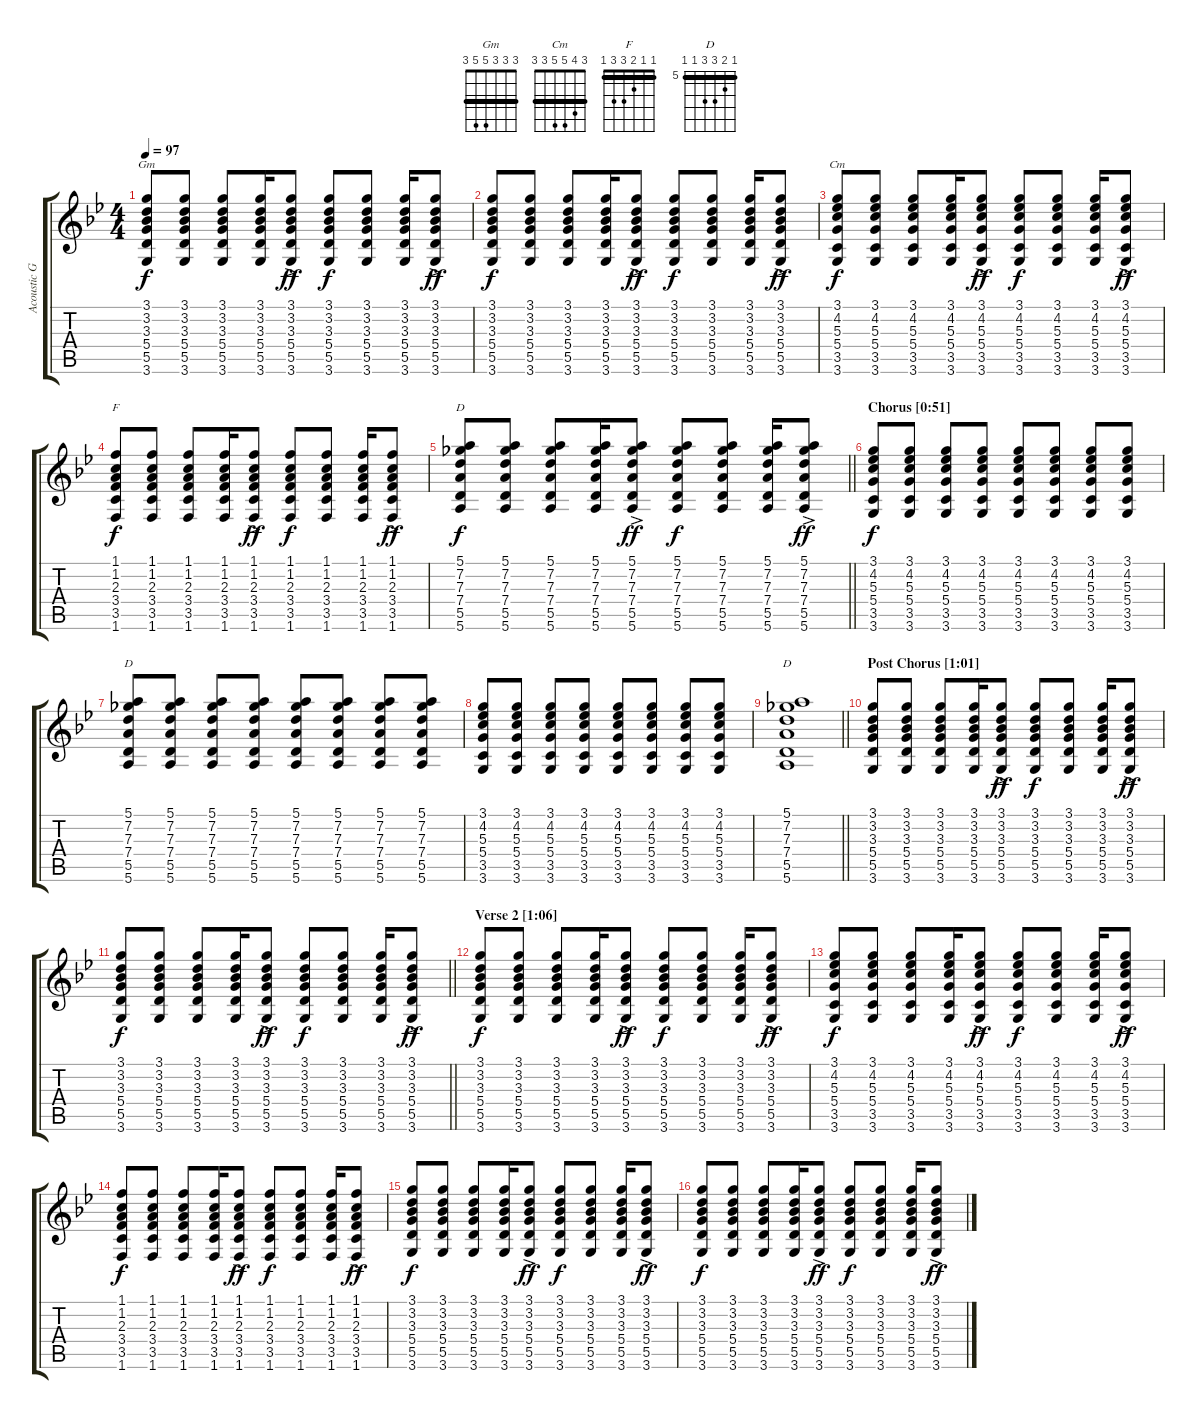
\track ("Acoustic Guitar" "Acoustic G") {instrument acousticguitarsteel}
\staff {score tabs}
\tuning (E4 B3 G3 D3 A2 E2) {hide}
\chord ("Gm" 3 3 3 5 5 3) {barre 3}
\chord ("Cm" 3 4 5 5 3 3) {barre 3}
\chord ("F" 1 1 2 3 3 1) {barre 1}
\chord ("D" 3 3 3 5 5 3) {barre 3}
\chord ("D" 3 4 5 5 3 3) {barre 3}
\chord ("D" 5 6 7 7 5 5) {firstfret 5 barre 5}
\ts (4 4)
\tempo 97
\clef g2
\ks gminor
(3.1 3.2 3.3 5.4 5.5 3.6).8{ch "Gm" dy f} (3.1 3.2 3.3 5.4 5.5 3.6).8 (3.1 3.2 3.3 5.4 5.5 3.6).8 (3.1 3.2 3.3 5.4 5.5 3.6).16 (3.1{ac} 3.2{ac} 3.3{ac} 5.4{ac} 5.5{ac} 3.6{ac}).8{dy ff} (3.1 3.2 3.3 5.4 5.5 3.6).8{dy f} (3.1 3.2 3.3 5.4 5.5 3.6).8 (3.1 3.2 3.3 5.4 5.5 3.6).16 (3.1{ac} 3.2{ac} 3.3{ac} 5.4{ac} 5.5{ac} 3.6{ac}).8{dy ff} |
(3.1 3.2 3.3 5.4 5.5 3.6).8{dy f} (3.1 3.2 3.3 5.4 5.5 3.6).8 (3.1 3.2 3.3 5.4 5.5 3.6).8 (3.1 3.2 3.3 5.4 5.5 3.6).16 (3.1{ac} 3.2{ac} 3.3{ac} 5.4{ac} 5.5{ac} 3.6{ac}).8{dy ff} (3.1 3.2 3.3 5.4 5.5 3.6).8{dy f} (3.1 3.2 3.3 5.4 5.5 3.6).8 (3.1 3.2 3.3 5.4 5.5 3.6).16 (3.1{ac} 3.2{ac} 3.3{ac} 5.4{ac} 5.5{ac} 3.6{ac}).8{dy ff} |
(3.1 4.2 5.3 5.4 3.5 3.6).8{ch "Cm" dy f} (3.1 4.2 5.3 5.4 3.5 3.6).8 (3.1 4.2 5.3 5.4 3.5 3.6).8 (3.1 4.2 5.3 5.4 3.5 3.6).16 (3.1{ac} 4.2{ac} 5.3{ac} 5.4{ac} 3.5{ac} 3.6{ac}).8{dy ff} (3.1 4.2 5.3 5.4 3.5 3.6).8{dy f} (3.1 4.2 5.3 5.4 3.5 3.6).8 (3.1 4.2 5.3 5.4 3.5 3.6).16 (3.1{ac} 4.2{ac} 5.3{ac} 5.4{ac} 3.5{ac} 3.6{ac}).8{dy ff} |
(1.1 1.2 2.3 3.4 3.5 1.6).8{ch "F" dy f} (1.1 1.2 2.3 3.4 3.5 1.6).8 (1.1 1.2 2.3 3.4 3.5 1.6).8 (1.1 1.2 2.3 3.4 3.5 1.6).16 (1.1{ac} 1.2{ac} 2.3{ac} 3.4{ac} 3.5{ac} 1.6{ac}).8{dy ff} (1.1 1.2 2.3 3.4 3.5 1.6).8{dy f} (1.1 1.2 2.3 3.4 3.5 1.6).8 (1.1 1.2 2.3 3.4 3.5 1.6).16 (1.1{ac} 1.2{ac} 2.3{ac} 3.4{ac} 3.5{ac} 1.6{ac}).8{dy ff} |
\barLineRight lightlight
(5.1 7.2 7.3 7.4 5.5 5.6).8{ch "D" dy f} (5.1 7.2 7.3 7.4 5.5 5.6).8 (5.1 7.2 7.3 7.4 5.5 5.6).8 (5.1 7.2 7.3 7.4 5.5 5.6).16 (5.1{ac} 7.2{ac} 7.3{ac} 7.4{ac} 5.5{ac} 5.6{ac}).8{dy ff} (5.1 7.2 7.3 7.4 5.5 5.6).8{dy f} (5.1 7.2 7.3 7.4 5.5 5.6).8 (5.1 7.2 7.3 7.4 5.5 5.6).16 (5.1{ac} 7.2{ac} 7.3{ac} 7.4{ac} 5.5{ac} 5.6{ac}).8{dy ff} |
\section ("" "Chorus [0:51]")
(3.1 4.2 5.3 5.4 3.5 3.6).8{dy f} (3.1 4.2 5.3 5.4 3.5 3.6).8 (3.1 4.2 5.3 5.4 3.5 3.6).8 (3.1 4.2 5.3 5.4 3.5 3.6).8 (3.1 4.2 5.3 5.4 3.5 3.6).8 (3.1 4.2 5.3 5.4 3.5 3.6).8 (3.1 4.2 5.3 5.4 3.5 3.6).8 (3.1 4.2 5.3 5.4 3.5 3.6).8 |
(5.1 7.2 7.3 7.4 5.5 5.6).8{ch "D"} (5.1 7.2 7.3 7.4 5.5 5.6).8 (5.1 7.2 7.3 7.4 5.5 5.6).8 (5.1 7.2 7.3 7.4 5.5 5.6).8 (5.1 7.2 7.3 7.4 5.5 5.6).8 (5.1 7.2 7.3 7.4 5.5 5.6).8 (5.1 7.2 7.3 7.4 5.5 5.6).8 (5.1 7.2 7.3 7.4 5.5 5.6).8 |
(3.1 4.2 5.3 5.4 3.5 3.6).8 (3.1 4.2 5.3 5.4 3.5 3.6).8 (3.1 4.2 5.3 5.4 3.5 3.6).8 (3.1 4.2 5.3 5.4 3.5 3.6).8 (3.1 4.2 5.3 5.4 3.5 3.6).8 (3.1 4.2 5.3 5.4 3.5 3.6).8 (3.1 4.2 5.3 5.4 3.5 3.6).8 (3.1 4.2 5.3 5.4 3.5 3.6).8 |
\barLineRight lightlight
(5.1 7.2 7.3 7.4 5.5 5.6).1{ch "D"} |
\section ("" "Post Chorus [1:01]")
(3.1 3.2 3.3 5.4 5.5 3.6).8 (3.1 3.2 3.3 5.4 5.5 3.6).8 (3.1 3.2 3.3 5.4 5.5 3.6).8 (3.1 3.2 3.3 5.4 5.5 3.6).16 (3.1{ac} 3.2{ac} 3.3{ac} 5.4{ac} 5.5{ac} 3.6{ac}).8{dy ff} (3.1 3.2 3.3 5.4 5.5 3.6).8{dy f} (3.1 3.2 3.3 5.4 5.5 3.6).8 (3.1 3.2 3.3 5.4 5.5 3.6).16 (3.1{ac} 3.2{ac} 3.3{ac} 5.4{ac} 5.5{ac} 3.6{ac}).8{dy ff} |
\barLineRight lightlight
(3.1 3.2 3.3 5.4 5.5 3.6).8{dy f} (3.1 3.2 3.3 5.4 5.5 3.6).8 (3.1 3.2 3.3 5.4 5.5 3.6).8 (3.1 3.2 3.3 5.4 5.5 3.6).16 (3.1{ac} 3.2{ac} 3.3{ac} 5.4{ac} 5.5{ac} 3.6{ac}).8{dy ff} (3.1 3.2 3.3 5.4 5.5 3.6).8{dy f} (3.1 3.2 3.3 5.4 5.5 3.6).8 (3.1 3.2 3.3 5.4 5.5 3.6).16 (3.1{ac} 3.2{ac} 3.3{ac} 5.4{ac} 5.5{ac} 3.6{ac}).8{dy ff} |
\section ("" "Verse 2 [1:06]")
(3.1 3.2 3.3 5.4 5.5 3.6).8{dy f} (3.1 3.2 3.3 5.4 5.5 3.6).8 (3.1 3.2 3.3 5.4 5.5 3.6).8 (3.1 3.2 3.3 5.4 5.5 3.6).16 (3.1{ac} 3.2{ac} 3.3{ac} 5.4{ac} 5.5{ac} 3.6{ac}).8{dy ff} (3.1 3.2 3.3 5.4 5.5 3.6).8{dy f} (3.1 3.2 3.3 5.4 5.5 3.6).8 (3.1 3.2 3.3 5.4 5.5 3.6).16 (3.1{ac} 3.2{ac} 3.3{ac} 5.4{ac} 5.5{ac} 3.6{ac}).8{dy ff} |
(3.1 4.2 5.3 5.4 3.5 3.6).8{dy f} (3.1 4.2 5.3 5.4 3.5 3.6).8 (3.1 4.2 5.3 5.4 3.5 3.6).8 (3.1 4.2 5.3 5.4 3.5 3.6).16 (3.1{ac} 4.2{ac} 5.3{ac} 5.4{ac} 3.5{ac} 3.6{ac}).8{dy ff} (3.1 4.2 5.3 5.4 3.5 3.6).8{dy f} (3.1 4.2 5.3 5.4 3.5 3.6).8 (3.1 4.2 5.3 5.4 3.5 3.6).16 (3.1{ac} 4.2{ac} 5.3{ac} 5.4{ac} 3.5{ac} 3.6{ac}).8{dy ff} |
(1.1 1.2 2.3 3.4 3.5 1.6).8{dy f} (1.1 1.2 2.3 3.4 3.5 1.6).8 (1.1 1.2 2.3 3.4 3.5 1.6).8 (1.1 1.2 2.3 3.4 3.5 1.6).16 (1.1{ac} 1.2{ac} 2.3{ac} 3.4{ac} 3.5{ac} 1.6{ac}).8{dy ff} (1.1 1.2 2.3 3.4 3.5 1.6).8{dy f} (1.1 1.2 2.3 3.4 3.5 1.6).8 (1.1 1.2 2.3 3.4 3.5 1.6).16 (1.1{ac} 1.2{ac} 2.3{ac} 3.4{ac} 3.5{ac} 1.6{ac}).8{dy ff} |
(3.1 3.2 3.3 5.4 5.5 3.6).8{dy f} (3.1 3.2 3.3 5.4 5.5 3.6).8 (3.1 3.2 3.3 5.4 5.5 3.6).8 (3.1 3.2 3.3 5.4 5.5 3.6).16 (3.1{ac} 3.2{ac} 3.3{ac} 5.4{ac} 5.5{ac} 3.6{ac}).8{dy ff} (3.1 3.2 3.3 5.4 5.5 3.6).8{dy f} (3.1 3.2 3.3 5.4 5.5 3.6).8 (3.1 3.2 3.3 5.4 5.5 3.6).16 (3.1{ac} 3.2{ac} 3.3{ac} 5.4{ac} 5.5{ac} 3.6{ac}).8{dy ff} |
(3.1 3.2 3.3 5.4 5.5 3.6).8{dy f} (3.1 3.2 3.3 5.4 5.5 3.6).8 (3.1 3.2 3.3 5.4 5.5 3.6).8 (3.1 3.2 3.3 5.4 5.5 3.6).16 (3.1{ac} 3.2{ac} 3.3{ac} 5.4{ac} 5.5{ac} 3.6{ac}).8{dy ff} (3.1 3.2 3.3 5.4 5.5 3.6).8{dy f} (3.1 3.2 3.3 5.4 5.5 3.6).8 (3.1 3.2 3.3 5.4 5.5 3.6).16 (3.1{ac} 3.2{ac} 3.3{ac} 5.4{ac} 5.5{ac} 3.6{ac}).8{dy ff}
